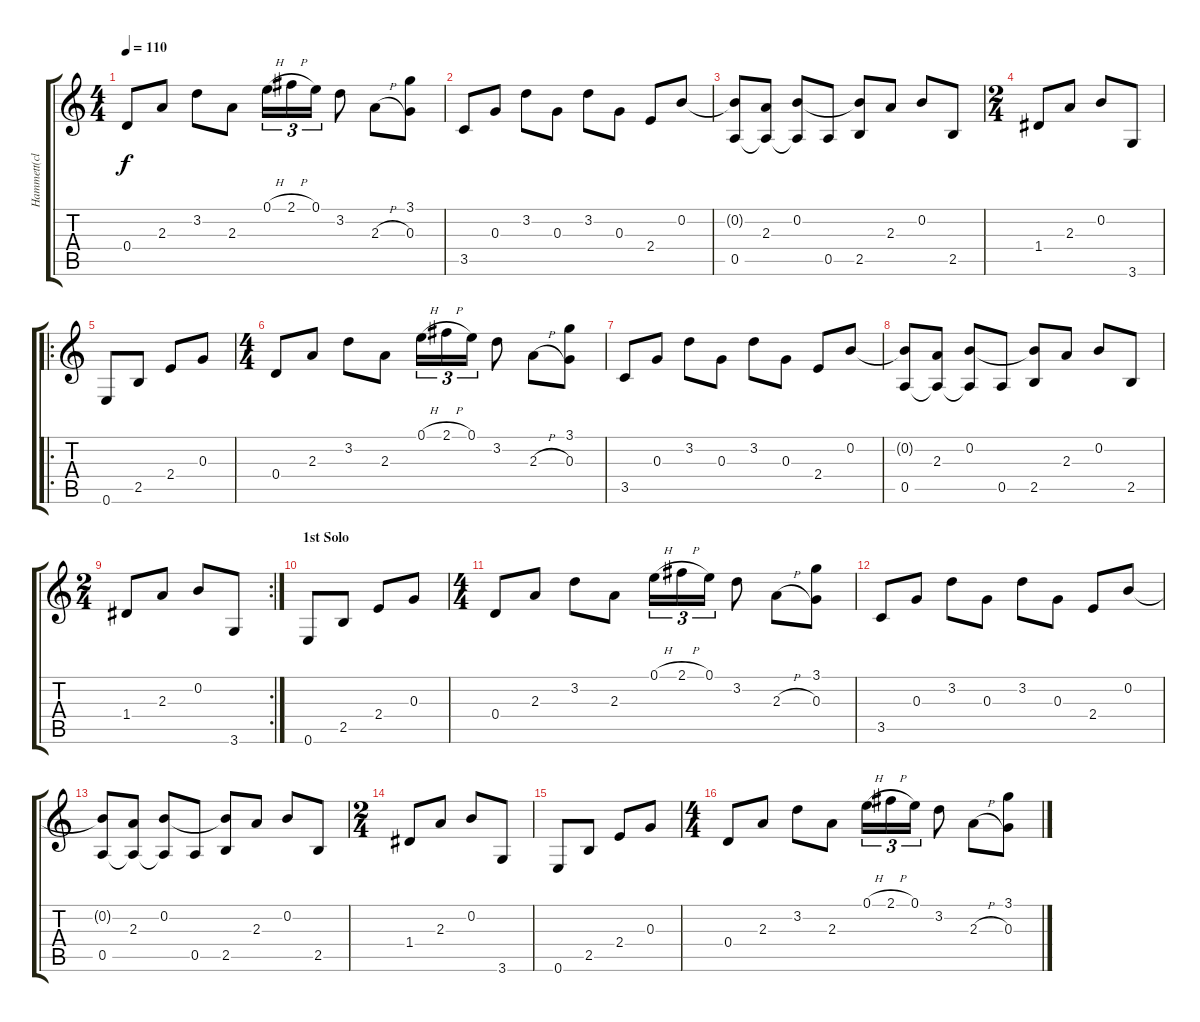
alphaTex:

\track ("Hammett(clean)" "Hammett(cl") {instrument electricguitarclean}
\staff {score tabs}
\tuning (E4 B3 G3 D3 A2 E2) {hide}
\ts (4 4)
\tempo 110
\clef g2
\ks c
0.4.8{dy f} 2.3.8 3.2.8 2.3.8 0.1{h}.16{tu (3 2)} 2.1{h}.16{tu (3 2)} 0.1.16{tu (3 2)} 3.2.8 2.3{h}.8 (3.1 0.3).8 |
3.5.8 0.3.8 3.2.8 0.3.8 3.2.8 0.3.8 2.4.8 0.2.8 |
(0.2{t} 0.5).8 (2.3 0.5{t}).8 (0.2 0.5{t}).8 0.5.8 (0.2{t} 2.5).8 2.3.8 0.2.8 2.5.8 |
\ts (2 4)
1.4.8 2.3.8 0.2.8 3.6.8 |
\ro
0.6.8 2.5.8 2.4.8 0.3.8 |
\ts (4 4)
0.4.8 2.3.8 3.2.8 2.3.8 0.1{h}.16{tu (3 2)} 2.1{h}.16{tu (3 2)} 0.1.16{tu (3 2)} 3.2.8 2.3{h}.8 (3.1 0.3).8 |
3.5.8 0.3.8 3.2.8 0.3.8 3.2.8 0.3.8 2.4.8 0.2.8 |
(0.2{t} 0.5).8 (2.3 0.5{t}).8 (0.2 0.5{t}).8 0.5.8 (0.2{t} 2.5).8 2.3.8 0.2.8 2.5.8 |
\rc 2
\ts (2 4)
1.4.8 2.3.8 0.2.8 3.6.8 |
\section ("" "1st Solo")
0.6.8 2.5.8 2.4.8 0.3.8 |
\ts (4 4)
0.4.8 2.3.8 3.2.8 2.3.8 0.1{h}.16{tu (3 2)} 2.1{h}.16{tu (3 2)} 0.1.16{tu (3 2)} 3.2.8 2.3{h}.8 (3.1 0.3).8 |
3.5.8 0.3.8 3.2.8 0.3.8 3.2.8 0.3.8 2.4.8 0.2.8 |
(0.2{t} 0.5).8 (2.3 0.5{t}).8 (0.2 0.5{t}).8 0.5.8 (0.2{t} 2.5).8 2.3.8 0.2.8 2.5.8 |
\ts (2 4)
1.4.8 2.3.8 0.2.8 3.6.8 |
0.6.8 2.5.8 2.4.8 0.3.8 |
\ts (4 4)
0.4.8 2.3.8 3.2.8 2.3.8 0.1{h}.16{tu (3 2)} 2.1{h}.16{tu (3 2)} 0.1.16{tu (3 2)} 3.2.8 2.3{h}.8 (3.1 0.3).8
